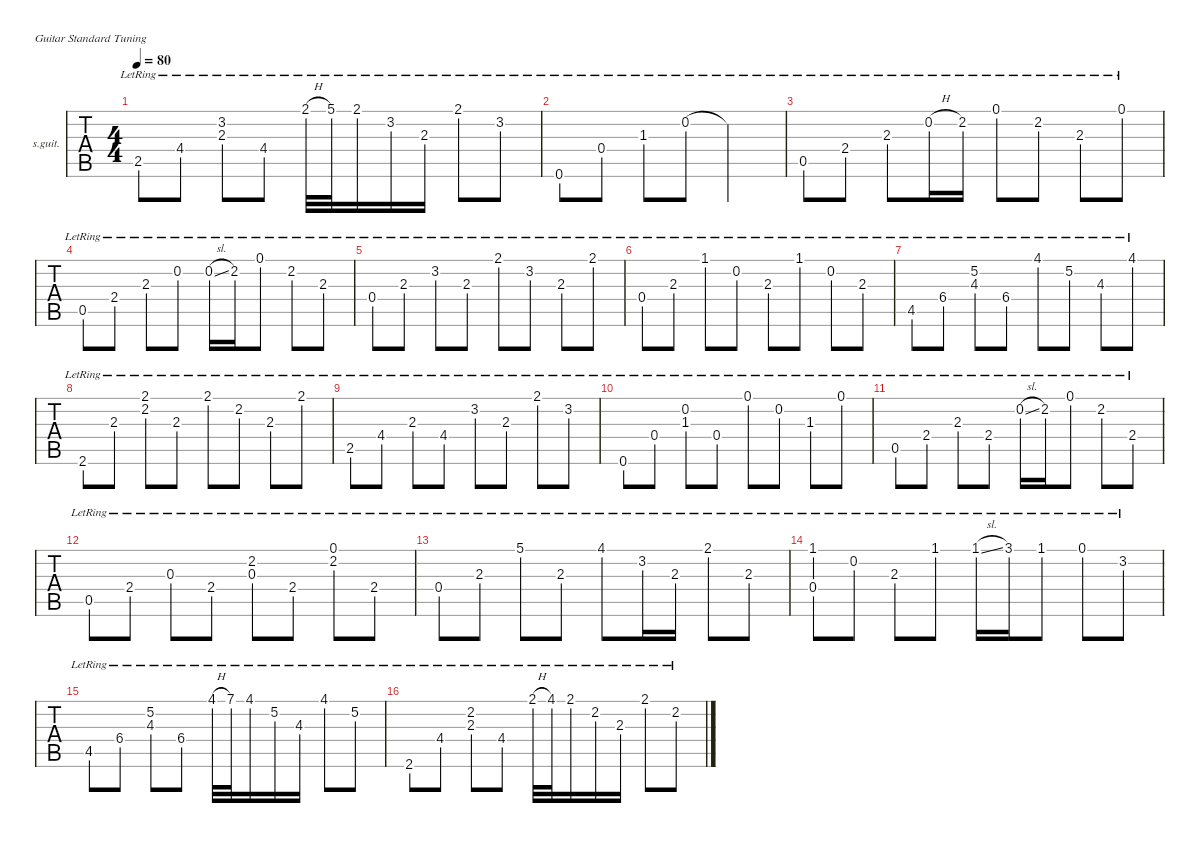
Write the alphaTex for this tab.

\defaultSystemsLayout 4
\hideDynamics
\bracketExtendMode groupsimilarinstruments
\firstSystemTrackNameOrientation horizontal
\otherSystemsTrackNameOrientation horizontal
\chordDiagramsInScore
\track ("guitar" "s.guit.") {instrument acousticguitarsteel}
\staff {tabs}
\tuning (E4 B3 G3 D3 A2 E2)
\ts (4 4)
\tempo 80
\clef g2
\ks c
2.5{lr}.8{dy f} 4.4{lr}.8 (3.2{lr} 2.3{lr}).8 4.4{lr}.8 2.1{h lr}.32 5.1{lr}.32 2.1{lr}.16 3.2{lr}.16 2.3{lr}.16 2.1{lr}.8 3.2{lr}.8 |
0.6{lr}.8 0.4{lr}.8 1.3{lr}.8 0.2{lr}.8 0.2{lr t}.2 |
0.5{lr}.8 2.4{lr}.8 2.3{lr}.8 0.2{h lr}.16 2.2{lr}.16 0.1{lr}.8 2.2{lr}.8 2.3{lr}.8 0.1{lr}.8 |
0.5{lr}.8 2.4{lr}.8 2.3{lr}.8 0.2{lr}.8 0.2{sl lr}.16 2.2{lr}.16 0.1{lr}.8 2.2{lr}.8 2.3{lr}.8 |
0.4{lr}.8 2.3{lr}.8 3.2{lr}.8 2.3{lr}.8 2.1{lr}.8 3.2{lr}.8 2.3{lr}.8 2.1{lr}.8 |
0.4{lr}.8 2.3{lr}.8 1.1{lr}.8 0.2{lr}.8 2.3{lr}.8 1.1{lr}.8 0.2{lr}.8 2.3{lr}.8 |
4.5{lr}.8 6.4{lr}.8 (5.2{lr} 4.3{lr}).8 6.4{lr}.8 4.1{lr}.8 5.2{lr}.8 4.3{lr}.8 4.1{lr}.8 |
2.6{lr}.8 2.3{lr}.8 (2.1{lr} 2.2{lr}).8 2.3{lr}.8 2.1{lr}.8 2.2{lr}.8 2.3{lr}.8 2.1{lr}.8 |
2.5{lr}.8 4.4{lr}.8 2.3{lr}.8 4.4{lr}.8 3.2{lr}.8 2.3{lr}.8 2.1{lr}.8 3.2{lr}.8 |
0.6{lr}.8 0.4{lr}.8 (0.2{lr} 1.3{lr}).8 0.4{lr}.8 0.1{lr}.8 0.2{lr}.8 1.3{lr}.8 0.1{lr}.8 |
0.5{lr}.8 2.4{lr}.8 2.3{lr}.8 2.4{lr}.8 0.2{sl lr}.16 2.2{lr}.16 0.1{lr}.8 2.2{lr}.8 2.4{lr}.8 |
0.5{lr}.8 2.4{lr}.8 0.3{lr}.8 2.4{lr}.8 (2.2{lr} 0.3{lr}).8 2.4{lr}.8 (0.1{lr} 2.2{lr}).8 2.4{lr}.8 |
0.4{lr}.8 2.3{lr}.8 5.1{lr}.8 2.3{lr}.8 4.1{lr}.8 3.2{lr}.16 2.3{lr}.16 2.1{lr}.8 2.3{lr}.8 |
(1.1{lr} 0.4{lr}).8 0.2{lr}.8 2.3{lr}.8 1.1{lr}.8 1.1{sl lr}.16 3.1{lr}.16 1.1{lr}.8 0.1{lr}.8 3.2{lr}.8 |
4.5{lr}.8 6.4{lr}.8 (5.2{lr} 4.3{lr}).8 6.4{lr}.8 4.1{h lr}.32 7.1{lr}.32 4.1{lr}.16 5.2{lr}.16 4.3{lr}.16 4.1{lr}.8 5.2{lr}.8 |
2.6{lr}.8 4.4{lr}.8 (2.2{lr} 2.3{lr}).8 4.4{lr}.8 2.1{h lr}.32 4.1{lr}.32 2.1{lr}.16 2.2{lr}.16 2.3{lr}.16 2.1{lr}.8 2.2{lr}.8
